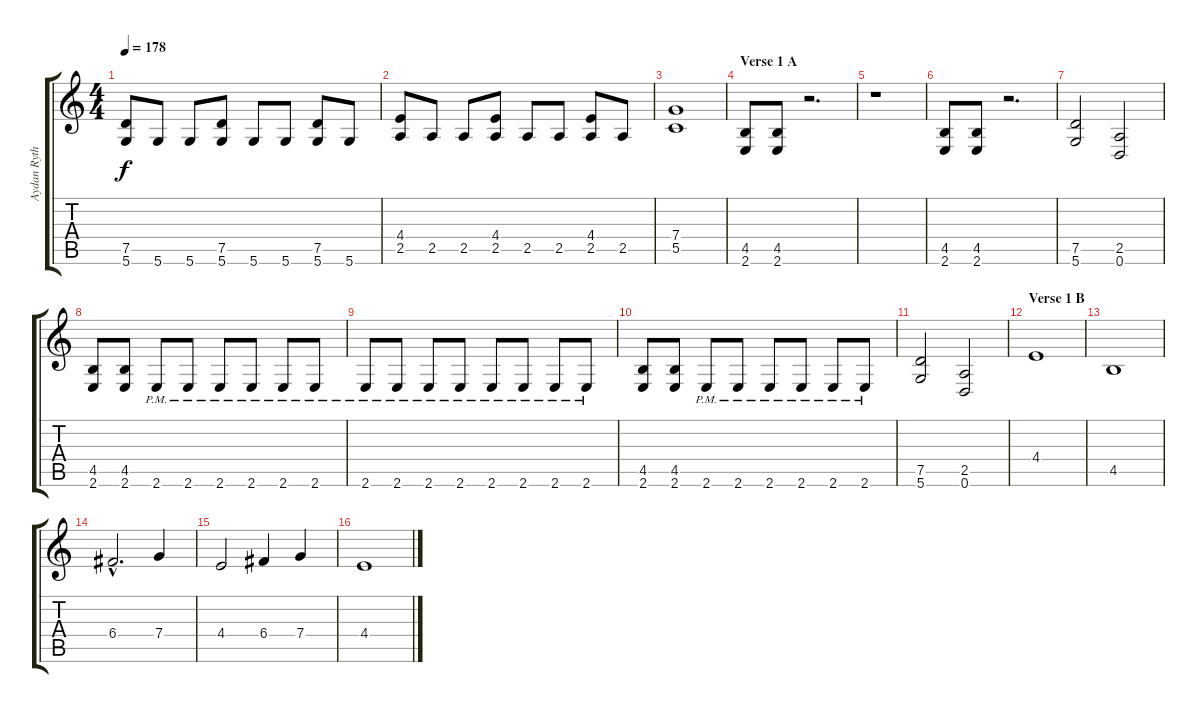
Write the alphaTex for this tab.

\track ("Aydan Rythm" "Aydan Ryth") {instrument distortionguitar}
\staff {score tabs}
\tuning (D4 A3 F3 C3 G2 D2) {hide}
\ts (4 4)
\tempo 178
\clef g2
\ks c
(7.5 5.6).8{dy f} 5.6.8 5.6.8 (7.5 5.6).8 5.6.8 5.6.8 (7.5 5.6).8 5.6.8 |
(4.4 2.5).8 2.5.8 2.5.8 (4.4 2.5).8 2.5.8 2.5.8 (4.4 2.5).8 2.5.8 |
(7.4 5.5).1 |
\section ("" "Verse 1 A")
(4.5 2.6).8 (4.5 2.6).8 r.2{d} |
r.1 |
(4.5 2.6).8 (4.5 2.6).8 r.2{d} |
(7.5 5.6).2 (2.5 0.6).2 |
(4.5 2.6).8 (4.5 2.6).8 2.6{pm}.8 2.6{pm}.8 2.6{pm}.8 2.6{pm}.8 2.6{pm}.8 2.6{pm}.8 |
2.6{pm}.8 2.6{pm}.8 2.6{pm}.8 2.6{pm}.8 2.6{pm}.8 2.6{pm}.8 2.6{pm}.8 2.6{pm}.8 |
(4.5 2.6).8 (4.5 2.6).8 2.6{pm}.8 2.6{pm}.8 2.6{pm}.8 2.6{pm}.8 2.6{pm}.8 2.6{pm}.8 |
(7.5 5.6).2 (2.5 0.6).2 |
\section ("" "Verse 1 B")
4.4.1 |
4.5.1 |
6.4{hac}.2{d} 7.4.4 |
4.4.2 6.4.4 7.4.4 |
4.4.1
